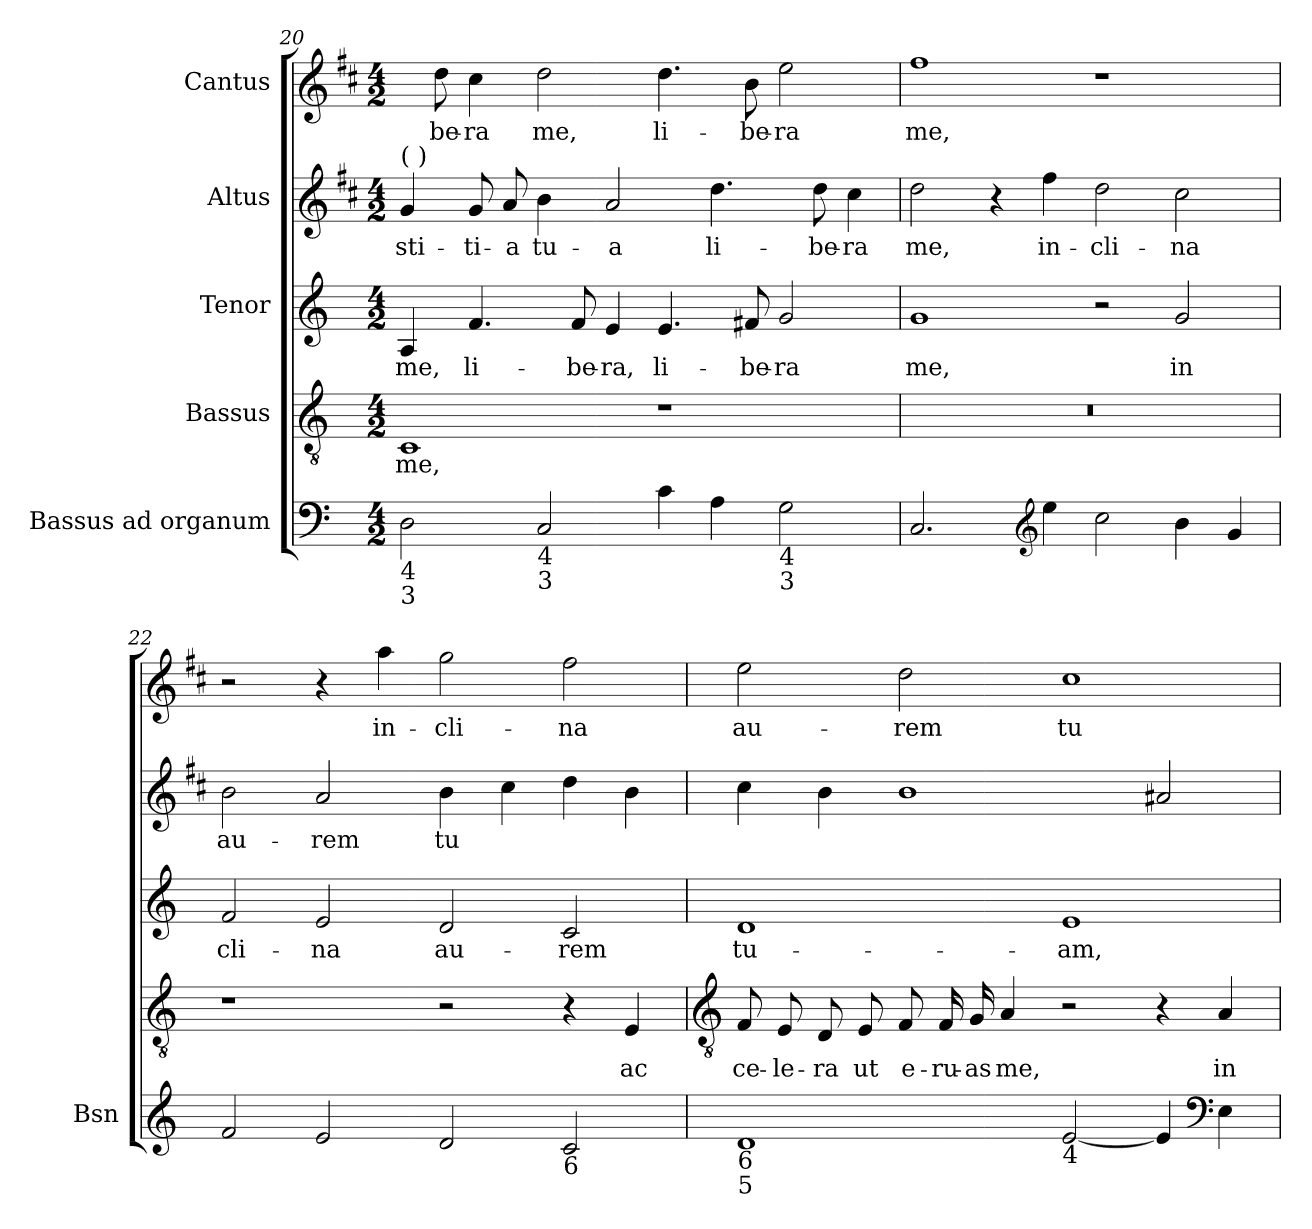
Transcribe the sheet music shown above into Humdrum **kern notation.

**kern	**kern	**text	**kern	**text	**kern	**text	**kern	**text
*part5	*part4	*part4	*part3	*part3	*part2	*part2	*part1	*part1
*staff5	*staff4	*staff4	*staff3	*staff3	*staff2	*staff2	*staff1	*staff1
*I"Bassus ad organum	*I"Bassus	*	*I"Tenor	*	*I"Altus	*	*I"Cantus	*
*I'Bsn	*	*	*	*	*	*	*	*
!!LO:LB:g=z
*clefF4	*clefGv2	*	*clefG2	*	*clefG2	*	*clefG2	*
*	*	*	*	*	*ITrd1c2	*	*ITrd1c2	*
*k[]	*k[]	*	*k[]	*	*k[]	*	*k[]	*
*C:	*C:	*	*C:	*	*C:	*	*C:	*
*M4/2	*M4/2	*	*M4/2	*	*M4/2	*	*M4/2	*
=20	=20	=20	=20	=20	=20	=20	=20	=20
!	!	!	!	!	!LO:TX:a:t=(  )	!	!	!
!LO:TX:b:t=4	!	!	!	!	!	!	!	!
!LO:TX:b:t=3	!	!	!	!	!	!	!	!
!	!	!LO:LY:b	!	!LO:LY:b	!	!LO:LY:b	!	!
2D	1C	me,	4A	me,	4f	-sti-	8ccyy]	.
!	!	!	!	!	!	!	!	!LO:LY:b
.	.	.	.	.	.	.	8cc	be-
!	!	!	!	!LO:LY:b	!	!LO:LY:b	!	!LO:LY:b
.	.	.	4.f	li-	8f	-ti-	4b	-ra
!	!	!	!	!	!	!LO:LY:b	!	!
.	.	.	.	.	8g	-a	.	.
!LO:TX:b:t=4	!	!	!	!	!	!	!	!
!LO:TX:b:t=3	!	!	!	!	!	!	!	!
!	!	!	!	!	!	!LO:LY:b	!	!LO:LY:b
2C	.	.	.	.	4a	tu-	2cc	me,
!	!	!	!	!LO:LY:b	!	!	!	!
.	.	.	8f	-be-	.	.	.	.
!	!	!	!	!LO:LY:b	!	!LO:LY:b	!	!
.	.	.	4e	-ra,	2g	-a	.	.
!	!	!	!	!LO:LY:b	!	!	!	!LO:LY:b
4c	1r	.	4.e	li-	.	.	4.cc	li-
!	!	!	!	!	!	!LO:LY:b	!	!
4A	.	.	.	.	4.cc	li-	.	.
!	!	!	!	!LO:LY:b	!	!	!	!LO:LY:b
.	.	.	8f#X	-be-	.	.	8a	-be-
!LO:TX:b:t=4	!	!	!	!	!	!	!	!
!LO:TX:b:t=3	!	!	!	!	!	!	!	!
!	!	!	!	!LO:LY:b	!	!	!	!LO:LY:b
2G	.	.	2g	-ra	.	.	2dd	-ra
!	!	!	!	!	!	!LO:LY:b	!	!
.	.	.	.	.	8cc	-be-	.	.
!	!	!	!	!	!	!LO:LY:b	!	!
.	.	.	.	.	4b	-ra	.	.
=21	=21	=21	=21	=21	=21	=21	=21	=21
!	!	!	!	!LO:LY:b	!	!LO:LY:b	!	!LO:LY:b
2.C	0r	.	1g	me,	2cc	me,	1ee	me,
.	.	.	.	.	4r	.	.	.
*clefG2	*	*	*	*	*	*	*	*
!	!	!	!	!	!	!LO:LY:b	!	!
4ee	.	.	.	.	4ee	in-	.	.
!	!	!	!	!	!	!LO:LY:b	!	!
2cc	.	.	2r	.	2cc	-cli-	1r	.
!	!	!	!	!LO:LY:b	!	!LO:LY:b	!	!
4b	.	.	2g	in	2b	-na	.	.
4g	.	.	.	.	.	.	.	.
=22	=22	=22	=22	=22	=22	=22	=22	=22
!	!	!	!	!LO:LY:b	!	!LO:LY:b	!	!
2f	1r	.	2f	cli-	2a	au-	2r	.
!	!	!	!	!LO:LY:b	!	!LO:LY:b	!	!
2e	.	.	2e	-na	2g	-rem	4r	.
!	!	!	!	!	!	!	!	!LO:LY:b
.	.	.	.	.	.	.	4gg	in-
!	!	!	!	!LO:LY:b	!	!LO:LY:b	!	!LO:LY:b
2d	2r	.	2d	au-	4a	tu	2ff	-cli-
.	.	.	.	.	4b	.	.	.
!LO:TX:b:t=6	!	!	!	!	!	!	!	!
!	!	!	!	!LO:LY:b	!	!	!	!LO:LY:b
2c	4r	.	2c	-rem	4cc	.	2ee	-na
!	!	!LO:LY:b	!	!	!	!	!	!
.	4E	ac	.	.	4a	.	.	.
!!LO:LB:g=z
=23	=23	=23	=23	=23	=23	=23	=23	=23
*	*clefGv2	*	*	*	*	*	*	*
!LO:TX:b:t=6	!	!	!	!	!	!	!	!
!LO:TX:b:t=5	!	!	!	!	!	!	!	!
!	!	!LO:LY:b	!	!LO:LY:b	!	!	!	!LO:LY:b
1d	8F	ce-	1d	tu-	4b	.	2dd	au-
!	!	!LO:LY:b	!	!	!	!	!	!
.	8E	-le-	.	.	.	.	.	.
!	!	!LO:LY:b	!	!	!	!	!	!
.	8D	-ra	.	.	4a	.	.	.
!	!	!LO:LY:b	!	!	!	!	!	!
.	8E	ut	.	.	.	.	.	.
!	!	!LO:LY:b	!	!	!	!	!	!LO:LY:b
.	8F	e-	.	.	1a	.	2cc	-rem
!	!	!LO:LY:b	!	!	!	!	!	!
.	16F	-ru-	.	.	.	.	.	.
!	!	!LO:LY:b	!	!	!	!	!	!
.	16G	-as	.	.	.	.	.	.
!	!	!LO:LY:b	!	!	!	!	!	!
.	4A	me,	.	.	.	.	.	.
!LO:TX:b:t=4	!	!	!	!	!	!	!	!
!	!	!	!	!LO:LY:b	!	!	!	!LO:LY:b
[2e	2r	.	1e	-am,	.	.	1b	tu
4e]	4r	.	.	.	2g#X	.	.	.
*clefF4	*	*	*	*	*	*	*	*
!	!	!LO:LY:b	!	!	!	!	!	!
4E	4A	in-	.	.	.	.	.	.
=	=	=	=	=	=	=	=	=
*-	*-	*-	*-	*-	*-	*-	*-	*-
